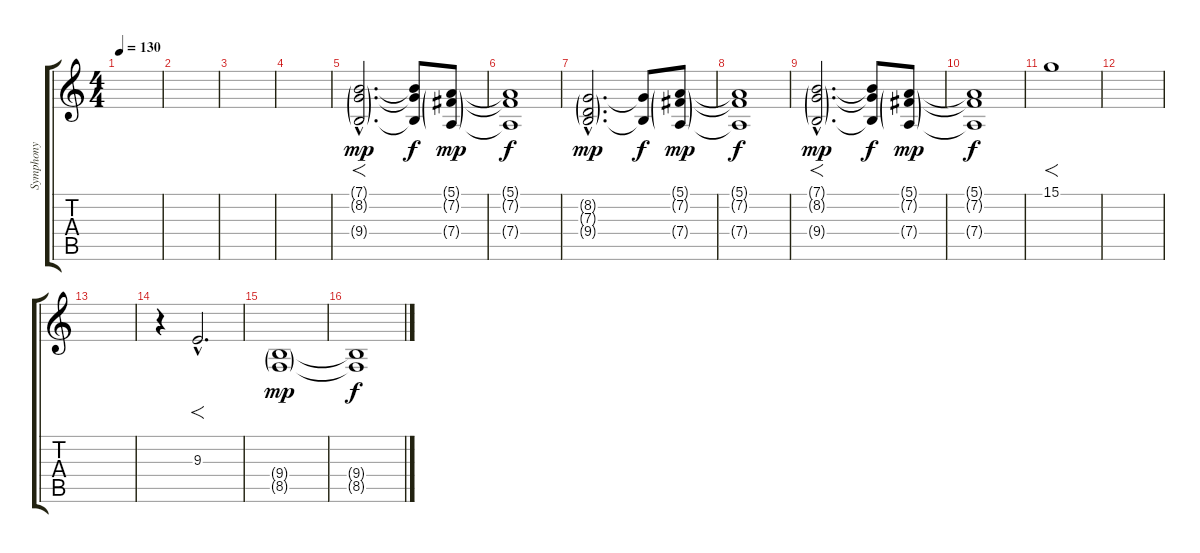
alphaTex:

\track ("Symphony" "Symphony") {instrument stringensemble1}
\staff {score tabs}
\tuning (E4 B3 G3 D3 A2 E2) {hide}
\ts (4 4)
\tempo 130
\clef g2
\ks c
|
|
|
|
(7.1{g hac} 8.2{g hac} 9.4{g hac}).2{f d dy mp} (7.1{t} 8.2{t} 9.4{t}).8{dy f} (5.1{g} 7.2{g} 7.4{g}).8{dy mp} |
(5.1{t} 7.2{t} 7.4{t}).1{dy f} |
(8.2{g hac} 7.3{g hac} 9.4{g hac}).2{d dy mp} (8.2{t} 9.4{t}).8{dy f} (5.1{g} 7.2{g} 7.4{g}).8{dy mp} |
(5.1{t} 7.2{t} 7.4{t}).1{dy f} |
(7.1{g hac} 8.2{g hac} 9.4{g hac}).2{f d dy mp} (7.1{t} 8.2{t} 9.4{t}).8{dy f} (5.1{g} 7.2{g} 7.4{g}).8{dy mp} |
(5.1{t} 7.2{t} 7.4{t}).1{dy f} |
15.1.1{f} |
|
|
r.4 9.3{hac}.2{f d} |
(9.4{g} 8.5{g}).1{dy mp} |
(9.4{t} 8.5{t}).1{dy f}
